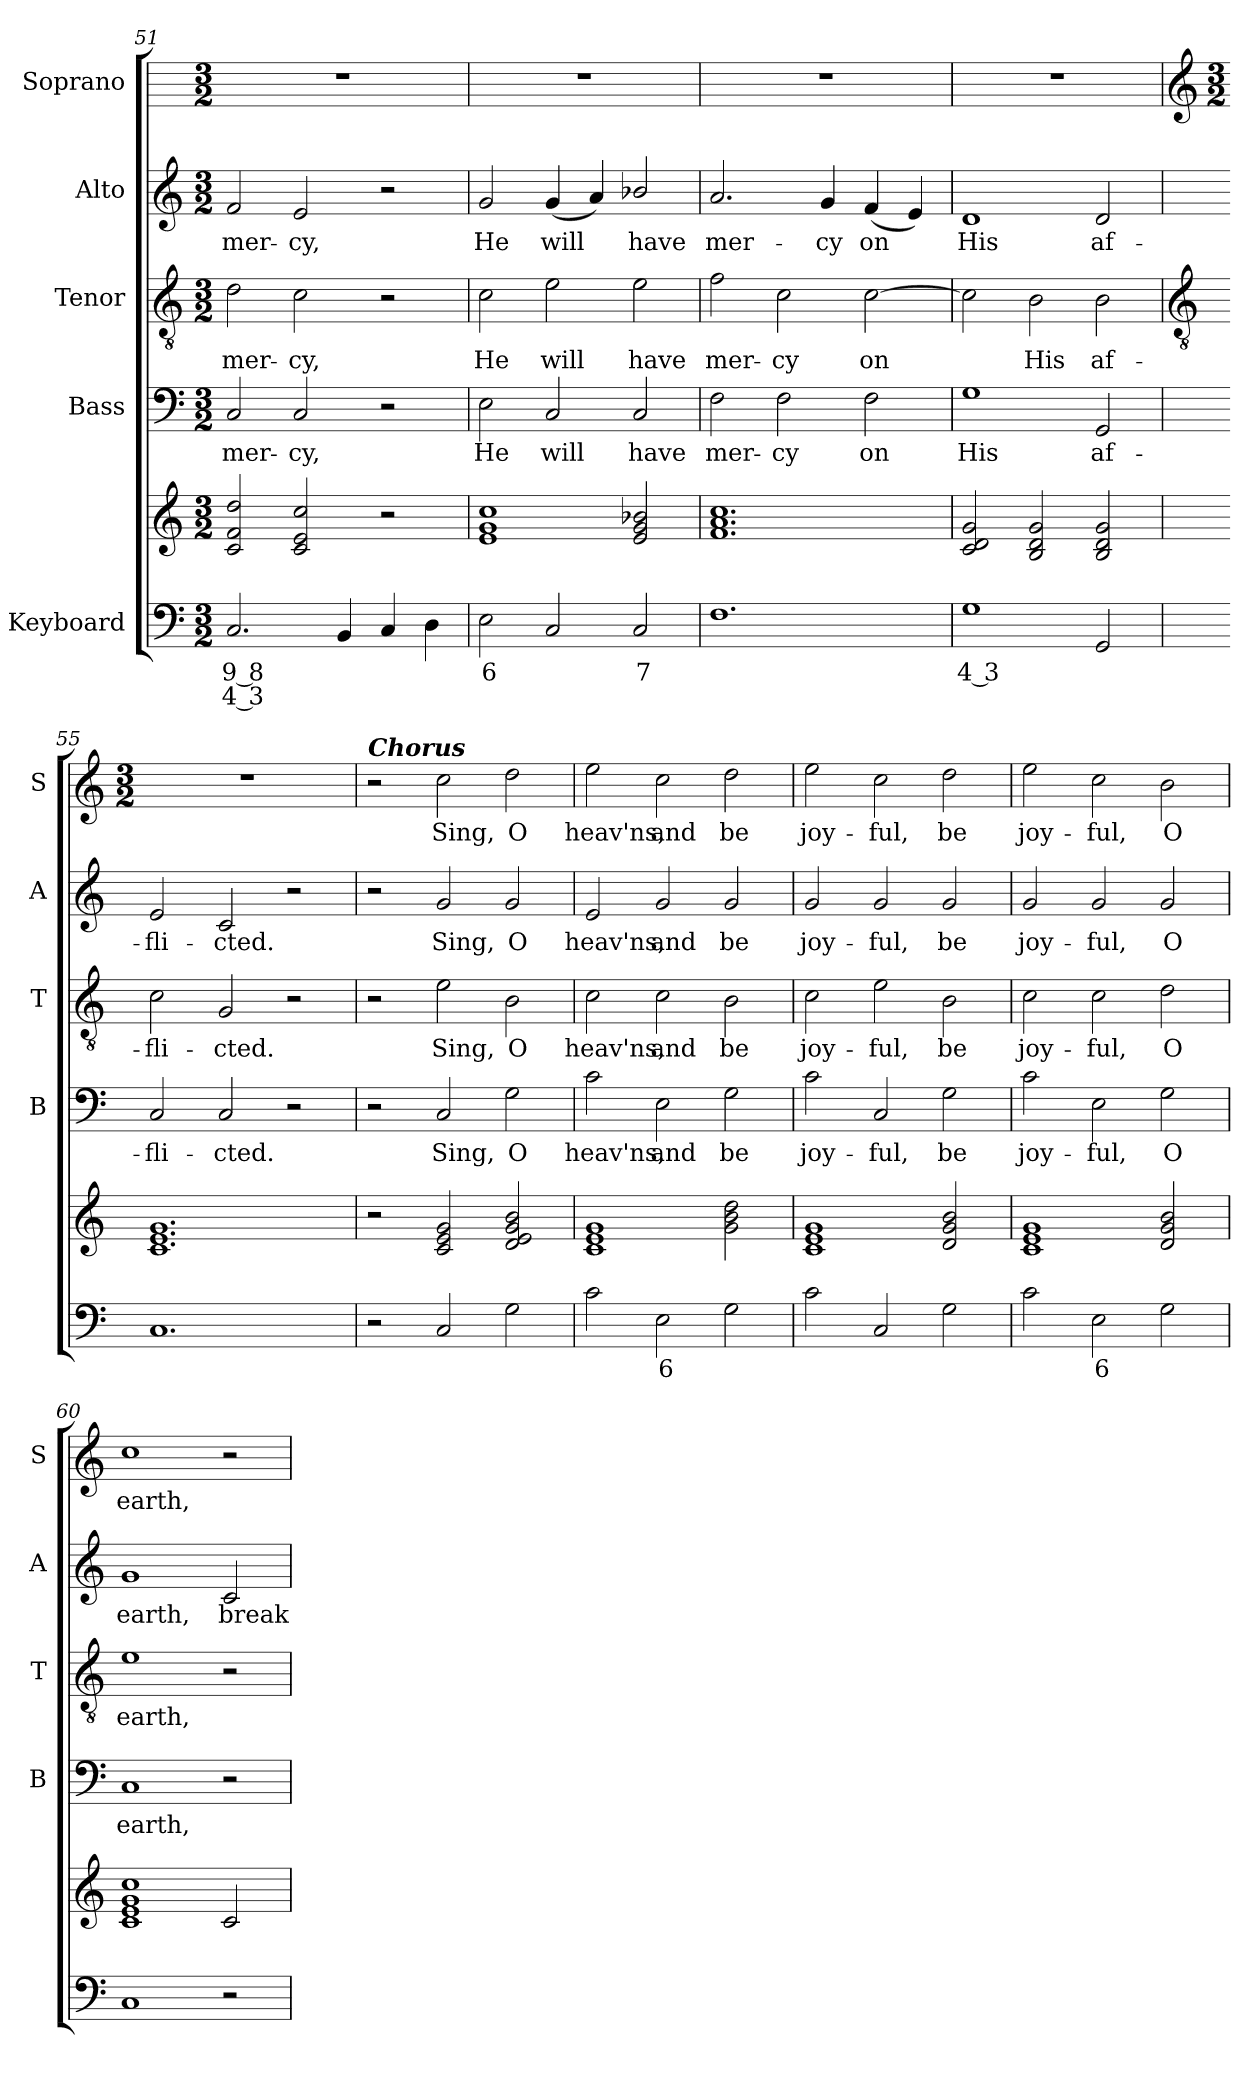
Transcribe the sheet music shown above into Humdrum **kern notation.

**kern	**text	**text	**kern	**kern	**text	**kern	**text	**kern	**text	**kern	**text
*part5	*part5	*part5	*part5	*part4	*part4	*part3	*part3	*part2	*part2	*part1	*part1
*staff6	*staff6	*staff6	*staff5	*staff4	*staff4	*staff3	*staff3	*staff2	*staff2	*staff1	*staff1
*I"Keyboard	*	*	*	*I"Bass	*	*I"Tenor	*	*I"Alto	*	*I"Soprano	*
*	*	*	*	*I'B	*	*I'T	*	*I'A	*	*I'S	*
*clefF4	*	*	*clefG2	*clefF4	*	*clefGv2	*	*clefG2	*	*	*
*k[]	*	*	*k[]	*k[]	*	*k[]	*	*k[]	*	*	*
*C:	*	*	*C:	*C:	*	*C:	*	*C:	*	*	*
*M3/2	*	*	*M3/2	*M3/2	*	*M3/2	*	*M3/2	*	*M3/2	*
=51	=51	=51	=51	=51	=51	=51	=51	=51	=51	=51	=51
!	!LO:LY:b	!LO:LY:b	!	!	!LO:LY:b	!	!LO:LY:b	!	!LO:LY:b	!	!
2.C	9 8	4 3	2c 2f 2dd	2C	mer-	2d	mer-	2f	mer-	1.r	.
!	!	!	!	!	!LO:LY:b	!	!LO:LY:b	!	!LO:LY:b	!	!
.	.	.	2c 2e 2cc	2C	-cy,	2c	-cy,	2e	-cy,	.	.
4BB	.	.	.	.	.	.	.	.	.	.	.
4C	.	.	2r	2r	.	2r	.	2r	.	.	.
4D	.	.	.	.	.	.	.	.	.	.	.
=52	=52	=52	=52	=52	=52	=52	=52	=52	=52	=52	=52
!	!LO:LY:b	!	!	!	!LO:LY:b	!	!LO:LY:b	!	!LO:LY:b	!	!
2E	6	.	1e 1g 1cc	2E	He	2c	He	2g	He	1.r	.
!	!	!	!	!	!LO:LY:b	!	!LO:LY:b	!	!LO:LY:b	!	!
2C	.	.	.	2C	will	2e	will	(<4g	will	.	.
.	.	.	.	.	.	.	.	4a)	.	.	.
!	!LO:LY:b	!	!	!	!LO:LY:b	!	!LO:LY:b	!	!LO:LY:b	!	!
2C	7	.	2e 2g 2b-X	2C	have	2e	have	2b-X/	have	.	.
=53	=53	=53	=53	=53	=53	=53	=53	=53	=53	=53	=53
!	!	!	!	!	!LO:LY:b	!	!LO:LY:b	!	!LO:LY:b	!	!
1.F	.	.	1.f 1.a 1.cc	2F	mer-	2f	mer-	2.a	mer-	1.r	.
!	!	!	!	!	!LO:LY:b	!	!LO:LY:b	!	!	!	!
.	.	.	.	2F	-cy	2c	-cy	.	.	.	.
!	!	!	!	!	!	!	!	!	!LO:LY:b	!	!
.	.	.	.	.	.	.	.	4g	-cy	.	.
!	!	!	!	!	!LO:LY:b	!	!LO:LY:b	!	!LO:LY:b	!	!
.	.	.	.	2F	on	[2c	on	(<4f	on	.	.
.	.	.	.	.	.	.	.	4e)	.	.	.
=54	=54	=54	=54	=54	=54	=54	=54	=54	=54	=54	=54
!	!LO:LY:b	!	!	!	!LO:LY:b	!	!	!	!LO:LY:b	!	!
1G	4 3	.	2c 2d 2g	1G	His	2c]	.	1d	His	1.r	.
!	!	!	!	!	!	!	!LO:LY:b	!	!	!	!
.	.	.	2B 2d 2g	.	.	2B	His	.	.	.	.
!	!	!	!	!	!LO:LY:b	!	!LO:LY:b	!	!LO:LY:b	!	!
2GG	.	.	2B 2d 2g	2GG	af-	2B	af-	2d	af-	.	.
!!LO:LB:g=z
=55	=55	=55	=55	=55	=55	=55	=55	=55	=55	=55	=55
*	*	*	*	*	*	*clefGv2	*	*	*	*clefG2	*
*	*	*	*	*	*	*	*	*	*	*k[]	*
*	*	*	*	*	*	*	*	*	*	*C:	*
*	*	*	*	*	*	*	*	*	*	*M3/2	*
!	!	!	!	!	!LO:LY:b	!	!LO:LY:b	!	!LO:LY:b	!LO:N:vis=1	!
1.C	.	.	1.c 1.e 1.g	2C	-fli-	2c	-fli-	2e	-fli-	1.r	.
!	!	!	!	!	!LO:LY:b	!	!LO:LY:b	!	!LO:LY:b	!	!
.	.	.	.	2C	-cted.	2G	-cted.	2c	-cted.	.	.
.	.	.	.	2r	.	2r	.	2r	.	.	.
=56	=56	=56	=56	=56	=56	=56	=56	=56	=56	=56	=56
!	!	!	!	!	!	!	!	!	!	!LO:TX:a:Bi:t=Chorus	!
2r	.	.	2r	2r	.	2r	.	2r	.	2r	.
!	!	!	!	!	!LO:LY:b	!	!LO:LY:b	!	!LO:LY:b	!	!LO:LY:b
2C	.	.	2c 2e 2g	2C	Sing,	2e	Sing,	2g	Sing,	2cc	Sing,
!	!	!	!	!	!LO:LY:b	!	!LO:LY:b	!	!LO:LY:b	!	!LO:LY:b
2G	.	.	2d 2e 2g 2b	2G	O	2B	O	2g	O	2dd	O
=57	=57	=57	=57	=57	=57	=57	=57	=57	=57	=57	=57
!	!	!	!	!	!LO:LY:b	!	!LO:LY:b	!	!LO:LY:b	!	!LO:LY:b
2c	.	.	1c 1e 1g	2c	heav'ns,	2c	heav'ns,	2e	heav'ns,	2ee	heav'ns,
!	!LO:LY:b	!	!	!	!LO:LY:b	!	!LO:LY:b	!	!LO:LY:b	!	!LO:LY:b
2E	6	.	.	2E	and	2c	and	2g	and	2cc	and
!	!	!	!	!	!LO:LY:b	!	!LO:LY:b	!	!LO:LY:b	!	!LO:LY:b
2G	.	.	2g 2b 2dd	2G	be	2B	be	2g	be	2dd	be
=58	=58	=58	=58	=58	=58	=58	=58	=58	=58	=58	=58
!	!	!	!	!	!LO:LY:b	!	!LO:LY:b	!	!LO:LY:b	!	!LO:LY:b
2c	.	.	1c 1e 1g	2c	joy-	2c	joy-	2g	joy-	2ee	joy-
!	!	!	!	!	!LO:LY:b	!	!LO:LY:b	!	!LO:LY:b	!	!LO:LY:b
2C	.	.	.	2C	-ful,	2e	-ful,	2g	-ful,	2cc	-ful,
!	!	!	!	!	!LO:LY:b	!	!LO:LY:b	!	!LO:LY:b	!	!LO:LY:b
2G	.	.	2d 2g 2b	2G	be	2B	be	2g	be	2dd	be
=59	=59	=59	=59	=59	=59	=59	=59	=59	=59	=59	=59
!	!	!	!	!	!LO:LY:b	!	!LO:LY:b	!	!LO:LY:b	!	!LO:LY:b
2c	.	.	1c 1e 1g	2c	joy-	2c	joy-	2g	joy-	2ee	joy-
!	!LO:LY:b	!	!	!	!LO:LY:b	!	!LO:LY:b	!	!LO:LY:b	!	!LO:LY:b
2E	6	.	.	2E	-ful,	2c	-ful,	2g	-ful,	2cc	-ful,
!	!	!	!	!	!LO:LY:b	!	!LO:LY:b	!	!LO:LY:b	!	!LO:LY:b
2G	.	.	2d 2g 2b	2G	O	2d	O	2g	O	2b	O
=60	=60	=60	=60	=60	=60	=60	=60	=60	=60	=60	=60
!	!	!	!	!	!LO:LY:b	!	!LO:LY:b	!	!LO:LY:b	!	!LO:LY:b
1C	.	.	1c 1e 1g 1cc	1C	earth,	1e	earth,	1g	earth,	1cc	earth,
!	!	!	!	!	!	!	!	!	!LO:LY:b	!	!
2r	.	.	2c	2r	.	2r	.	2c	break	2r	.
=	=	=	=	=	=	=	=	=	=	=	=
*-	*-	*-	*-	*-	*-	*-	*-	*-	*-	*-	*-
